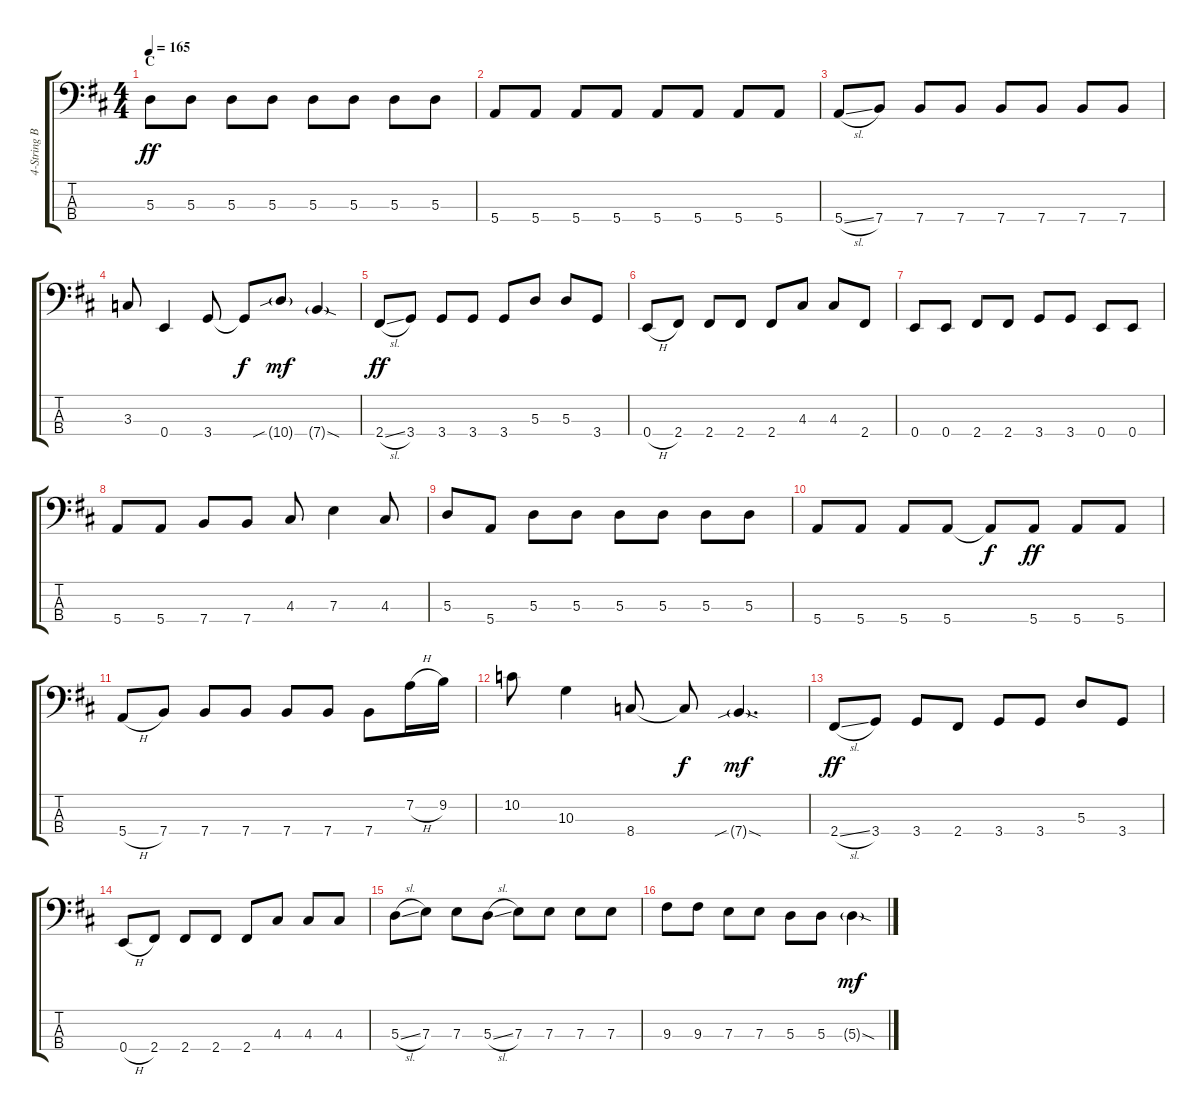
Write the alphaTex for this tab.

\track ("4-String Bass" "4-String B") {mute instrument electricbasspick}
\staff {score tabs}
\tuning (G2 D2 A1 E1) {hide}
\ts (4 4)
\section ("" "C")
\tempo 165
\clef f4
\ks d
5.3.8{dy ff} 5.3.8 5.3.8 5.3.8 5.3.8 5.3.8 5.3.8 5.3.8 |
5.4.8 5.4.8 5.4.8 5.4.8 5.4.8 5.4.8 5.4.8 5.4.8 |
5.4{sl}.8 7.4.8 7.4.8 7.4.8 7.4.8 7.4.8 7.4.8 7.4.8 |
3.3.8 0.4.4 3.4.8 3.4{t}.8{dy f} 10.4{sib g}.8{dy mf} 7.4{sod g}.4 |
2.4{sl}.8{dy ff} 3.4.8 3.4.8 3.4.8 3.4.8 5.3.8 5.3.8 3.4.8 |
0.4{h}.8 2.4.8 2.4.8 2.4.8 2.4.8 4.3.8 4.3.8 2.4.8 |
0.4.8 0.4.8 2.4.8 2.4.8 3.4.8 3.4.8 0.4.8 0.4.8 |
5.4.8 5.4.8 7.4.8 7.4.8 4.3.8 7.3.4 4.3.8 |
5.3.8 5.4.8 5.3.8 5.3.8 5.3.8 5.3.8 5.3.8 5.3.8 |
5.4.8 5.4.8 5.4.8 5.4.8 5.4{t}.8{dy f} 5.4.8{dy ff} 5.4.8 5.4.8 |
5.4{h}.8 7.4.8 7.4.8 7.4.8 7.4.8 7.4.8 7.4.8 7.2{h}.16 9.2.16 |
10.2.8 10.3.4 8.4.8 8.4{t}.8{dy f} 7.4{sib sod g}.4{d dy mf} |
2.4{sl}.8{dy ff} 3.4.8 3.4.8 2.4.8 3.4.8 3.4.8 5.3.8 3.4.8 |
0.4{h}.8 2.4.8 2.4.8 2.4.8 2.4.8 4.3.8 4.3.8 4.3.8 |
5.3{sl}.8 7.3.8 7.3.8 5.3{sl}.8 7.3.8 7.3.8 7.3.8 7.3.8 |
9.3.8 9.3.8 7.3.8 7.3.8 5.3.8 5.3.8 5.3{sod g}.4{dy mf}
